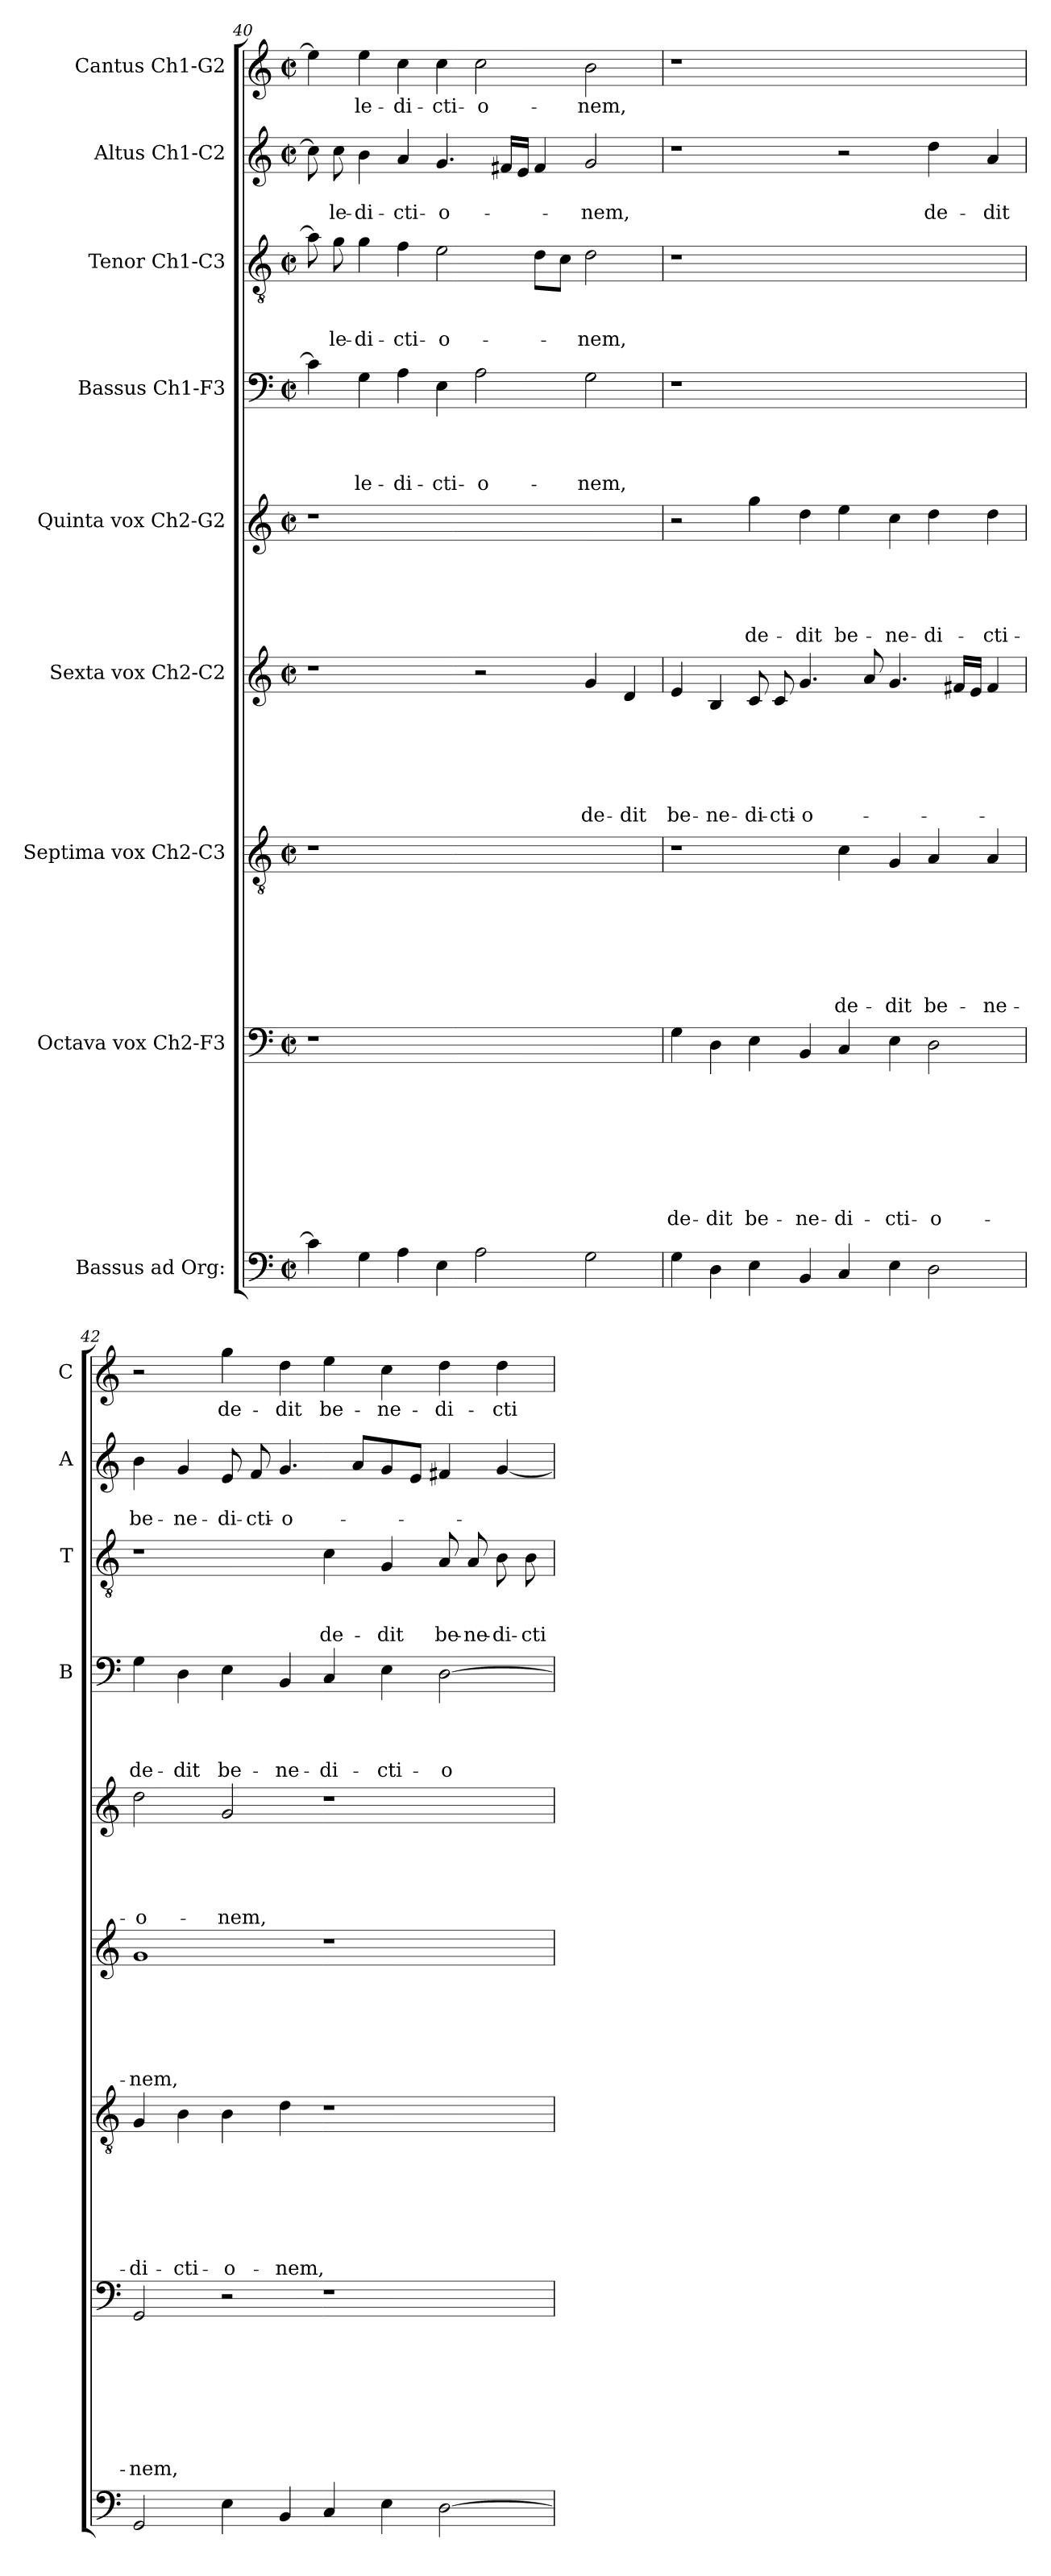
**kern	**kern	**text	**text	**text	**text	**text	**text	**text	**text	**kern	**text	**text	**text	**text	**text	**text	**text	**kern	**text	**text	**text	**text	**text	**text	**kern	**text	**text	**text	**text	**text	**kern	**text	**text	**text	**text	**kern	**text	**text	**text	**kern	**text	**text	**kern	**text
*part9	*part8	*part8	*part8	*part8	*part8	*part8	*part8	*part8	*part8	*part7	*part7	*part7	*part7	*part7	*part7	*part7	*part7	*part6	*part6	*part6	*part6	*part6	*part6	*part6	*part5	*part5	*part5	*part5	*part5	*part5	*part4	*part4	*part4	*part4	*part4	*part3	*part3	*part3	*part3	*part2	*part2	*part2	*part1	*part1
*staff9	*staff8	*staff8	*staff8	*staff8	*staff8	*staff8	*staff8	*staff8	*staff8	*staff7	*staff7	*staff7	*staff7	*staff7	*staff7	*staff7	*staff7	*staff6	*staff6	*staff6	*staff6	*staff6	*staff6	*staff6	*staff5	*staff5	*staff5	*staff5	*staff5	*staff5	*staff4	*staff4	*staff4	*staff4	*staff4	*staff3	*staff3	*staff3	*staff3	*staff2	*staff2	*staff2	*staff1	*staff1
*I"Bassus ad Org:	*I"Octava vox Ch2-F3	*	*	*	*	*	*	*	*	*I"Septima vox Ch2-C3	*	*	*	*	*	*	*	*I"Sexta vox Ch2-C2	*	*	*	*	*	*	*I"Quinta vox Ch2-G2	*	*	*	*	*	*I"Bassus Ch1-F3	*	*	*	*	*I"Tenor Ch1-C3	*	*	*	*I"Altus Ch1-C2	*	*	*I"Cantus Ch1-G2	*
*	*	*	*	*	*	*	*	*	*	*	*	*	*	*	*	*	*	*	*	*	*	*	*	*	*	*	*	*	*	*	*I'B	*	*	*	*	*I'T	*	*	*	*I'A	*	*	*I'C	*
!!LO:PB:g=z
*clefF4	*clefF4	*	*	*	*	*	*	*	*	*clefGv2	*	*	*	*	*	*	*	*clefG2	*	*	*	*	*	*	*clefG2	*	*	*	*	*	*clefF4	*	*	*	*	*clefGv2	*	*	*	*clefG2	*	*	*clefG2	*
*k[]	*k[]	*	*	*	*	*	*	*	*	*k[]	*	*	*	*	*	*	*	*k[]	*	*	*	*	*	*	*k[]	*	*	*	*	*	*k[]	*	*	*	*	*k[]	*	*	*	*k[]	*	*	*k[]	*
*C:	*C:	*	*	*	*	*	*	*	*	*C:	*	*	*	*	*	*	*	*C:	*	*	*	*	*	*	*C:	*	*	*	*	*	*C:	*	*	*	*	*C:	*	*	*	*C:	*	*	*C:	*
*M2/2	*M2/2	*	*	*	*	*	*	*	*	*M2/2	*	*	*	*	*	*	*	*M2/2	*	*	*	*	*	*	*M2/2	*	*	*	*	*	*M2/2	*	*	*	*	*M2/2	*	*	*	*M2/2	*	*	*M2/2	*
*met(c|)	*met(c|)	*	*	*	*	*	*	*	*	*met(c|)	*	*	*	*	*	*	*	*met(c|)	*	*	*	*	*	*	*met(c|)	*	*	*	*	*	*met(c|)	*	*	*	*	*met(c|)	*	*	*	*met(c|)	*	*	*met(c|)	*
=40	=40	=40	=40	=40	=40	=40	=40	=40	=40	=40	=40	=40	=40	=40	=40	=40	=40	=40	=40	=40	=40	=40	=40	=40	=40	=40	=40	=40	=40	=40	=40	=40	=40	=40	=40	=40	=40	=40	=40	=40	=40	=40	=40	=40
4c\]	1r	.	.	.	.	.	.	.	.	1r	.	.	.	.	.	.	.	1r	.	.	.	.	.	.	1r	.	.	.	.	.	4c\]	.	.	.	.	8a\]	.	.	.	8cc\]	.	.	4ee\]	.
!	!	!	!	!	!	!	!	!	!	!	!	!	!	!	!	!	!	!	!	!	!	!	!	!	!	!	!	!	!	!	!	!	!	!	!	!	!	!	!LO:LY:b	!	!	!LO:LY:b	!	!
.	.	.	.	.	.	.	.	.	.	.	.	.	.	.	.	.	.	.	.	.	.	.	.	.	.	.	.	.	.	.	.	.	.	.	.	8g\	.	.	-le-	8cc\	.	-le-	.	.
!	!	!	!	!	!	!	!	!	!	!	!	!	!	!	!	!	!	!	!	!	!	!	!	!	!	!	!	!	!	!	!	!	!	!	!LO:LY:b	!	!	!	!LO:LY:b	!	!	!LO:LY:b	!	!LO:LY:b
4G\	.	.	.	.	.	.	.	.	.	.	.	.	.	.	.	.	.	.	.	.	.	.	.	.	.	.	.	.	.	.	4G\	.	.	.	-le-	4g\	.	.	-di-	4b\	.	-di-	4ee\	-le-
!	!	!	!	!	!	!	!	!	!	!	!	!	!	!	!	!	!	!	!	!	!	!	!	!	!	!	!	!	!	!	!	!	!	!	!LO:LY:b	!	!	!	!LO:LY:b	!	!	!LO:LY:b	!	!LO:LY:b
4A\	.	.	.	.	.	.	.	.	.	.	.	.	.	.	.	.	.	.	.	.	.	.	.	.	.	.	.	.	.	.	4A\	.	.	.	-di-	4f\	.	.	-cti-	4a/	.	-cti-	4cc\	-di-
!	!	!	!	!	!	!	!	!	!	!	!	!	!	!	!	!	!	!	!	!	!	!	!	!	!	!	!	!	!	!	!	!	!	!	!LO:LY:b	!	!	!	!LO:LY:b	!	!	!LO:LY:b	!	!LO:LY:b
4E\	.	.	.	.	.	.	.	.	.	.	.	.	.	.	.	.	.	.	.	.	.	.	.	.	.	.	.	.	.	.	4E\	.	.	.	-cti-	2e\	.	.	-o-	4.g/	.	-o-	4cc\	-cti-
!	!	!	!	!	!	!	!	!	!	!	!	!	!	!	!	!	!	!	!	!	!	!	!	!	!	!	!	!	!	!	!	!	!	!	!LO:LY:b	!	!	!	!	!	!	!	!	!LO:LY:b
2A\	1ryy	.	.	.	.	.	.	.	.	1ryy	.	.	.	.	.	.	.	2r	.	.	.	.	.	.	1ryy	.	.	.	.	.	2A\	.	.	.	-o-	.	.	.	.	.	.	.	2cc\	-o-
.	.	.	.	.	.	.	.	.	.	.	.	.	.	.	.	.	.	.	.	.	.	.	.	.	.	.	.	.	.	.	.	.	.	.	.	.	.	.	.	16f#X/LL	.	.	.	.
.	.	.	.	.	.	.	.	.	.	.	.	.	.	.	.	.	.	.	.	.	.	.	.	.	.	.	.	.	.	.	.	.	.	.	.	.	.	.	.	16e/JJ	.	.	.	.
.	.	.	.	.	.	.	.	.	.	.	.	.	.	.	.	.	.	.	.	.	.	.	.	.	.	.	.	.	.	.	.	.	.	.	.	8d\L	.	.	.	4f#/	.	.	.	.
.	.	.	.	.	.	.	.	.	.	.	.	.	.	.	.	.	.	.	.	.	.	.	.	.	.	.	.	.	.	.	.	.	.	.	.	8c\J	.	.	.	.	.	.	.	.
!	!	!	!	!	!	!	!	!	!	!	!	!	!	!	!	!	!	!	!	!	!	!	!	!LO:LY:b	!	!	!	!	!	!	!	!	!	!	!LO:LY:b	!	!	!	!LO:LY:b	!	!	!LO:LY:b	!	!LO:LY:b
2G\	.	.	.	.	.	.	.	.	.	.	.	.	.	.	.	.	.	4g/	.	.	.	.	.	de-	.	.	.	.	.	.	2G\	.	.	.	-nem,	2d\	.	.	-nem,	2g/	.	-nem,	2b\	-nem,
!	!	!	!	!	!	!	!	!	!	!	!	!	!	!	!	!	!	!	!	!	!	!	!	!LO:LY:b	!	!	!	!	!	!	!	!	!	!	!	!	!	!	!	!	!	!	!	!
.	.	.	.	.	.	.	.	.	.	.	.	.	.	.	.	.	.	4d/	.	.	.	.	.	-dit	.	.	.	.	.	.	.	.	.	.	.	.	.	.	.	.	.	.	.	.
=41	=41	=41	=41	=41	=41	=41	=41	=41	=41	=41	=41	=41	=41	=41	=41	=41	=41	=41	=41	=41	=41	=41	=41	=41	=41	=41	=41	=41	=41	=41	=41	=41	=41	=41	=41	=41	=41	=41	=41	=41	=41	=41	=41	=41
!	!	!	!	!	!	!	!	!	!LO:LY:b	!	!	!	!	!	!	!	!	!	!	!	!	!	!	!LO:LY:b	!	!	!	!	!	!	!	!	!	!	!	!	!	!	!	!	!	!	!	!
4G\	4G\	.	.	.	.	.	.	.	de-	1r	.	.	.	.	.	.	.	4e/	.	.	.	.	.	be-	2r	.	.	.	.	.	1r	.	.	.	.	1r	.	.	.	1r	.	.	1r	.
!	!	!	!	!	!	!	!	!	!LO:LY:b	!	!	!	!	!	!	!	!	!	!	!	!	!	!	!LO:LY:b	!	!	!	!	!	!	!	!	!	!	!	!	!	!	!	!	!	!	!	!
4D\	4D\	.	.	.	.	.	.	.	-dit	.	.	.	.	.	.	.	.	4B/	.	.	.	.	.	-ne-	.	.	.	.	.	.	.	.	.	.	.	.	.	.	.	.	.	.	.	.
!	!	!	!	!	!	!	!	!	!LO:LY:b	!	!	!	!	!	!	!	!	!	!	!	!	!	!	!LO:LY:b	!	!	!	!	!	!LO:LY:b	!	!	!	!	!	!	!	!	!	!	!	!	!	!
4E\	4E\	.	.	.	.	.	.	.	be-	.	.	.	.	.	.	.	.	8c/	.	.	.	.	.	-di-	4gg\	.	.	.	.	de-	.	.	.	.	.	.	.	.	.	.	.	.	.	.
!	!	!	!	!	!	!	!	!	!	!	!	!	!	!	!	!	!	!	!	!	!	!	!	!LO:LY:b	!	!	!	!	!	!	!	!	!	!	!	!	!	!	!	!	!	!	!	!
.	.	.	.	.	.	.	.	.	.	.	.	.	.	.	.	.	.	8c/	.	.	.	.	.	-cti-	.	.	.	.	.	.	.	.	.	.	.	.	.	.	.	.	.	.	.	.
!	!	!	!	!	!	!	!	!	!LO:LY:b	!	!	!	!	!	!	!	!	!	!	!	!	!	!	!LO:LY:b	!	!	!	!	!	!LO:LY:b	!	!	!	!	!	!	!	!	!	!	!	!	!	!
4BB/	4BB/	.	.	.	.	.	.	.	-ne-	.	.	.	.	.	.	.	.	4.g/	.	.	.	.	.	-o-	4dd\	.	.	.	.	-dit	.	.	.	.	.	.	.	.	.	.	.	.	.	.
!	!	!	!	!	!	!	!	!	!LO:LY:b	!	!	!	!	!	!	!	!LO:LY:b	!	!	!	!	!	!	!	!	!	!	!	!	!LO:LY:b	!	!	!	!	!	!	!	!	!	!	!	!	!	!
4C/	4C/	.	.	.	.	.	.	.	-di-	4c\	.	.	.	.	.	.	de-	.	.	.	.	.	.	.	4ee\	.	.	.	.	be-	1ryy	.	.	.	.	1ryy	.	.	.	2r	.	.	1ryy	.
.	.	.	.	.	.	.	.	.	.	.	.	.	.	.	.	.	.	8a/	.	.	.	.	.	.	.	.	.	.	.	.	.	.	.	.	.	.	.	.	.	.	.	.	.	.
!	!	!	!	!	!	!	!	!	!LO:LY:b	!	!	!	!	!	!	!	!LO:LY:b	!	!	!	!	!	!	!	!	!	!	!	!	!LO:LY:b	!	!	!	!	!	!	!	!	!	!	!	!	!	!
4E\	4E\	.	.	.	.	.	.	.	-cti-	4G/	.	.	.	.	.	.	-dit	4.g/	.	.	.	.	.	.	4cc\	.	.	.	.	-ne-	.	.	.	.	.	.	.	.	.	.	.	.	.	.
!	!	!	!	!	!	!	!	!	!LO:LY:b	!	!	!	!	!	!	!	!LO:LY:b	!	!	!	!	!	!	!	!	!	!	!	!	!LO:LY:b	!	!	!	!	!	!	!	!	!	!	!	!LO:LY:b	!	!
2D\	2D\	.	.	.	.	.	.	.	-o-	4A/	.	.	.	.	.	.	be-	.	.	.	.	.	.	.	4dd\	.	.	.	.	-di-	.	.	.	.	.	.	.	.	.	4dd\	.	de-	.	.
.	.	.	.	.	.	.	.	.	.	.	.	.	.	.	.	.	.	16f#X/LL	.	.	.	.	.	.	.	.	.	.	.	.	.	.	.	.	.	.	.	.	.	.	.	.	.	.
.	.	.	.	.	.	.	.	.	.	.	.	.	.	.	.	.	.	16e/JJ	.	.	.	.	.	.	.	.	.	.	.	.	.	.	.	.	.	.	.	.	.	.	.	.	.	.
!	!	!	!	!	!	!	!	!	!	!	!	!	!	!	!	!	!LO:LY:b	!	!	!	!	!	!	!	!	!	!	!	!	!LO:LY:b	!	!	!	!	!	!	!	!	!	!	!	!LO:LY:b	!	!
.	.	.	.	.	.	.	.	.	.	4A/	.	.	.	.	.	.	-ne-	4f#/	.	.	.	.	.	.	4dd\	.	.	.	.	-cti-	.	.	.	.	.	.	.	.	.	4a/	.	-dit	.	.
=42	=42	=42	=42	=42	=42	=42	=42	=42	=42	=42	=42	=42	=42	=42	=42	=42	=42	=42	=42	=42	=42	=42	=42	=42	=42	=42	=42	=42	=42	=42	=42	=42	=42	=42	=42	=42	=42	=42	=42	=42	=42	=42	=42	=42
!	!	!	!	!	!	!	!	!	!LO:LY:b	!	!	!	!	!	!	!	!LO:LY:b	!	!	!	!	!	!	!LO:LY:b	!	!	!	!	!	!LO:LY:b	!	!	!	!	!LO:LY:b	!	!	!	!	!	!	!LO:LY:b	!	!
2GG/	2GG/	.	.	.	.	.	.	.	-nem,	4G/	.	.	.	.	.	.	-di-	1g	.	.	.	.	.	-nem,	2dd\	.	.	.	.	-o-	4G\	.	.	.	de-	1r	.	.	.	4b\	.	be-	2r	.
!	!	!	!	!	!	!	!	!	!	!	!	!	!	!	!	!	!LO:LY:b	!	!	!	!	!	!	!	!	!	!	!	!	!	!	!	!	!	!LO:LY:b	!	!	!	!	!	!	!LO:LY:b	!	!
.	.	.	.	.	.	.	.	.	.	4B\	.	.	.	.	.	.	-cti-	.	.	.	.	.	.	.	.	.	.	.	.	.	4D\	.	.	.	-dit	.	.	.	.	4g/	.	-ne-	.	.
!	!	!	!	!	!	!	!	!	!	!	!	!	!	!	!	!	!LO:LY:b	!	!	!	!	!	!	!	!	!	!	!	!	!LO:LY:b	!	!	!	!	!LO:LY:b	!	!	!	!	!	!	!LO:LY:b	!	!LO:LY:b
4E\	2r	.	.	.	.	.	.	.	.	4B\	.	.	.	.	.	.	-o-	.	.	.	.	.	.	.	2g/	.	.	.	.	-nem,	4E\	.	.	.	be-	.	.	.	.	8e/	.	-di-	4gg\	de-
!	!	!	!	!	!	!	!	!	!	!	!	!	!	!	!	!	!	!	!	!	!	!	!	!	!	!	!	!	!	!	!	!	!	!	!	!	!	!	!	!	!	!LO:LY:b	!	!
.	.	.	.	.	.	.	.	.	.	.	.	.	.	.	.	.	.	.	.	.	.	.	.	.	.	.	.	.	.	.	.	.	.	.	.	.	.	.	.	8f/	.	-cti-	.	.
!	!	!	!	!	!	!	!	!	!	!	!	!	!	!	!	!	!LO:LY:b	!	!	!	!	!	!	!	!	!	!	!	!	!	!	!	!	!	!LO:LY:b	!	!	!	!	!	!	!LO:LY:b	!	!LO:LY:b
4BB/	.	.	.	.	.	.	.	.	.	4d\	.	.	.	.	.	.	-nem,	.	.	.	.	.	.	.	.	.	.	.	.	.	4BB/	.	.	.	-ne-	.	.	.	.	4.g/	.	-o-	4dd\	-dit
!	!	!	!	!	!	!	!	!	!	!	!	!	!	!	!	!	!	!	!	!	!	!	!	!	!	!	!	!	!	!	!	!	!	!	!LO:LY:b	!	!	!	!LO:LY:b	!	!	!	!	!LO:LY:b
4C/	1r	.	.	.	.	.	.	.	.	1r	.	.	.	.	.	.	.	1r	.	.	.	.	.	.	1r	.	.	.	.	.	4C/	.	.	.	-di-	4c\	.	.	de-	.	.	.	4ee\	be-
.	.	.	.	.	.	.	.	.	.	.	.	.	.	.	.	.	.	.	.	.	.	.	.	.	.	.	.	.	.	.	.	.	.	.	.	.	.	.	.	8a/L	.	.	.	.
!	!	!	!	!	!	!	!	!	!	!	!	!	!	!	!	!	!	!	!	!	!	!	!	!	!	!	!	!	!	!	!	!	!	!	!LO:LY:b	!	!	!	!LO:LY:b	!	!	!	!	!LO:LY:b
4E\	.	.	.	.	.	.	.	.	.	.	.	.	.	.	.	.	.	.	.	.	.	.	.	.	.	.	.	.	.	.	4E\	.	.	.	-cti-	4G/	.	.	-dit	8g/	.	.	4cc\	-ne-
.	.	.	.	.	.	.	.	.	.	.	.	.	.	.	.	.	.	.	.	.	.	.	.	.	.	.	.	.	.	.	.	.	.	.	.	.	.	.	.	8e/J	.	.	.	.
!	!	!	!	!	!	!	!	!	!	!	!	!	!	!	!	!	!	!	!	!	!	!	!	!	!	!	!	!	!	!	!	!	!	!	!LO:LY:b	!	!	!	!LO:LY:b	!	!	!	!	!LO:LY:b
[2D\	.	.	.	.	.	.	.	.	.	.	.	.	.	.	.	.	.	.	.	.	.	.	.	.	.	.	.	.	.	.	[2D\	.	.	.	-o-	8A/	.	.	be-	4f#X/	.	.	4dd\	-di-
!	!	!	!	!	!	!	!	!	!	!	!	!	!	!	!	!	!	!	!	!	!	!	!	!	!	!	!	!	!	!	!	!	!	!	!	!	!	!	!LO:LY:b	!	!	!	!	!
.	.	.	.	.	.	.	.	.	.	.	.	.	.	.	.	.	.	.	.	.	.	.	.	.	.	.	.	.	.	.	.	.	.	.	.	8A/	.	.	-ne-	.	.	.	.	.
!	!	!	!	!	!	!	!	!	!	!	!	!	!	!	!	!	!	!	!	!	!	!	!	!	!	!	!	!	!	!	!	!	!	!	!	!	!	!	!LO:LY:b	!	!	!	!	!LO:LY:b
.	.	.	.	.	.	.	.	.	.	.	.	.	.	.	.	.	.	.	.	.	.	.	.	.	.	.	.	.	.	.	.	.	.	.	.	8B\	.	.	-di-	[4g/	.	.	4dd\	-cti-
!	!	!	!	!	!	!	!	!	!	!	!	!	!	!	!	!	!	!	!	!	!	!	!	!	!	!	!	!	!	!	!	!	!	!	!	!	!	!	!LO:LY:b	!	!	!	!	!
.	.	.	.	.	.	.	.	.	.	.	.	.	.	.	.	.	.	.	.	.	.	.	.	.	.	.	.	.	.	.	.	.	.	.	.	8B\	.	.	-cti-	.	.	.	.	.
=	=	=	=	=	=	=	=	=	=	=	=	=	=	=	=	=	=	=	=	=	=	=	=	=	=	=	=	=	=	=	=	=	=	=	=	=	=	=	=	=	=	=	=	=
*-	*-	*-	*-	*-	*-	*-	*-	*-	*-	*-	*-	*-	*-	*-	*-	*-	*-	*-	*-	*-	*-	*-	*-	*-	*-	*-	*-	*-	*-	*-	*-	*-	*-	*-	*-	*-	*-	*-	*-	*-	*-	*-	*-	*-
